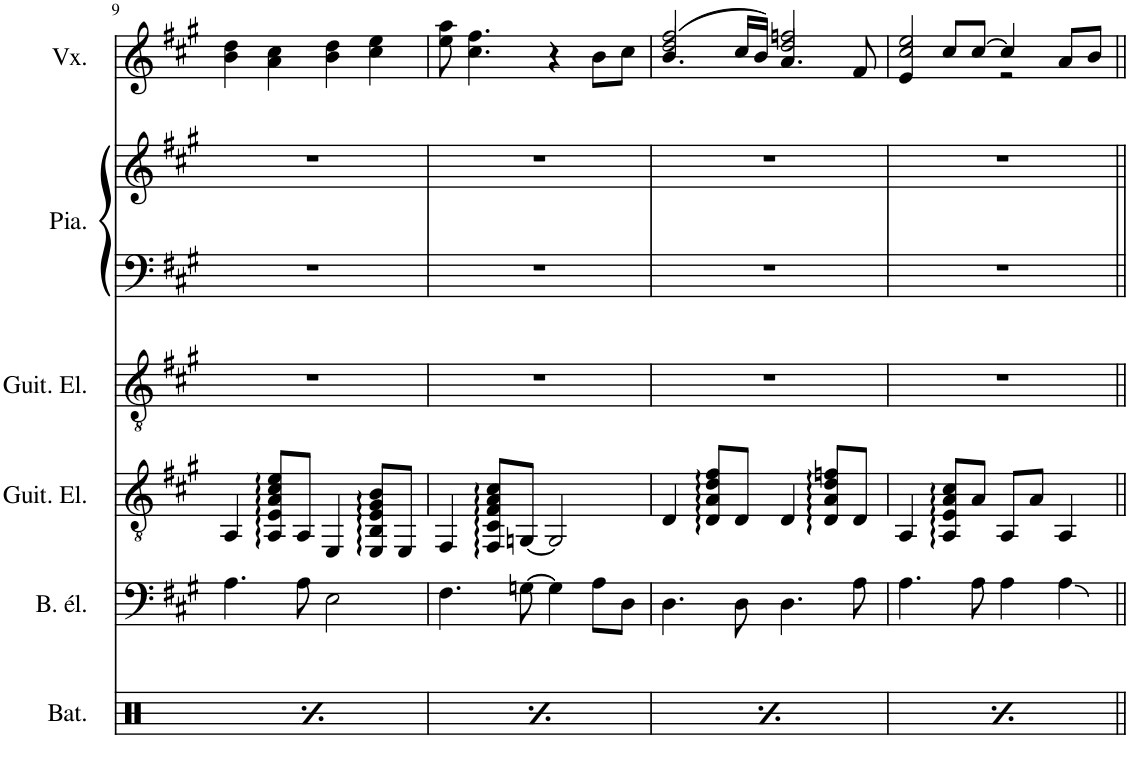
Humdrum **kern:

**kern	**kern	**kern	**kern	**kern	**kern	**kern
*part6	*part5	*part4	*part3	*part2	*part2	*part1
*staff7	*staff6	*staff5	*staff4	*staff3	*staff2	*staff1
*I"Batterie	*I"Basse électrique	*I"Guitare électrique	*I"Guitare électrique	*I"Piano	*	*I"Voix
*I'Bat.	*I'B. él.	*I'Guit. El.	*I'Guit. El.	*I'Pia.	*	*I'Vx.
!!LO:PB:g=z
*clefX	*clefF4	*clefGv2	*clefGv2	*clefF4	*clefG2	*clefG2
*	*Trd7c12	*	*	*	*	*
*k[]	*k[f#c#g#]	*k[f#c#g#]	*k[f#c#g#]	*k[f#c#g#]	*k[f#c#g#]	*k[f#c#g#]
*M4/4	*M4/4	*M4/4	*M4/4	*M4/4	*M4/4	*M4/4
*met(c)	*met(c)	*met(c)	*met(c)	*met(c)	*met(c)	*met(c)
=9	=9	=9	=9	=9	=9	=9
*^	*	*	*	*	*	*
4r	4Rf\	4.A\	4AA/	1r	1r	1r	4b\ 4dd\
8Rcc/	8r	.	8AA/ 8E/ 8A/ 8c#/ 8e/L	.	.	.	4a\ 4cc#\
8r	8Rf\	8A\	8AA/J	.	.	.	.
8r	4r	2E\	4EE/	.	.	.	4b\ 4dd\
8Rgg/L	.	.	.	.	.	.	.
8Rcc/J	8r	.	8EE/ 8BB/ 8E/ 8G#/ 8B/L	.	.	.	4cc#\ 4ee\
8r	8Rf\	.	8EE/J	.	.	.	.
=10	=10	=10	=10	=10	=10	=10	=10
4r	4Rf\	4.F#\	4FF#/	1r	1r	1r	8ee\ 8aa\
.	.	.	.	.	.	.	4.cc#\ 4.ff#\
8Rcc/	8r	.	8FF#/ 8C#/ 8F#/ 8A/ 8c#/L	.	.	.	.
8r	8Rf\	[8Gn\	[8GGn/J	.	.	.	.
8r	4r	4G\]	2GG/]	.	.	.	4r
8Rgg/L	.	.	.	.	.	.	.
8Rcc/J	8r	8A\L	.	.	.	.	8b\L
8r	8Rf\	8D\J	.	.	.	.	8cc#\J
=11	=11	=11	=11	=11	=11	=11	=11
*	*	*	*	*	*	*	*^
4r	4Rf\	4.D\	4D/	1r	1r	1r	(4.b/	2dd/ 2ff#/
8Rcc/	8r	.	8D/ 8A/ 8d/ 8f#/L	.	.	.	.	.
8r	8Rf\	8D\	8D/J	.	.	.	16cc#/LL	.
.	.	.	.	.	.	.	16b/JJ)	.
8r	4r	4.D\	4D/	.	.	.	4.a/	2dd/ 2ffn/
8Rgg/L	.	.	.	.	.	.	.	.
8Rcc/J	8r	.	8D/ 8A/ 8d/ 8fn/L	.	.	.	.	.
8r	8Rf\	8A\	8D/J	.	.	.	8f#/	.
=12	=12	=12	=12	=12	=12	=12	=12	=12
4r	4Rf\	4.A\	4AA/	1r	1r	1r	4e/	2cc#/ 2ee/
8Rcc/	8r	.	8AA/ 8E/ 8A/ 8c#/L	.	.	.	8cc#/L	.
8r	8Rf\	8A\	8A/J	.	.	.	[8cc#/J	.
8r	4r	4A\	8AA/L	.	.	.	4cc#/]	2r
8Rgg/L	.	.	8A/J	.	.	.	.	.
8Rcc/J	8r	4A\	4AA/	.	.	.	8a/L	.
8r	8Rf\	.	.	.	.	.	8b/J	.
*v	*v	*	*	*	*	*	*v	*v
=||	=||	=||	=||	=||	=||	=||
*-	*-	*-	*-	*-	*-	*-
